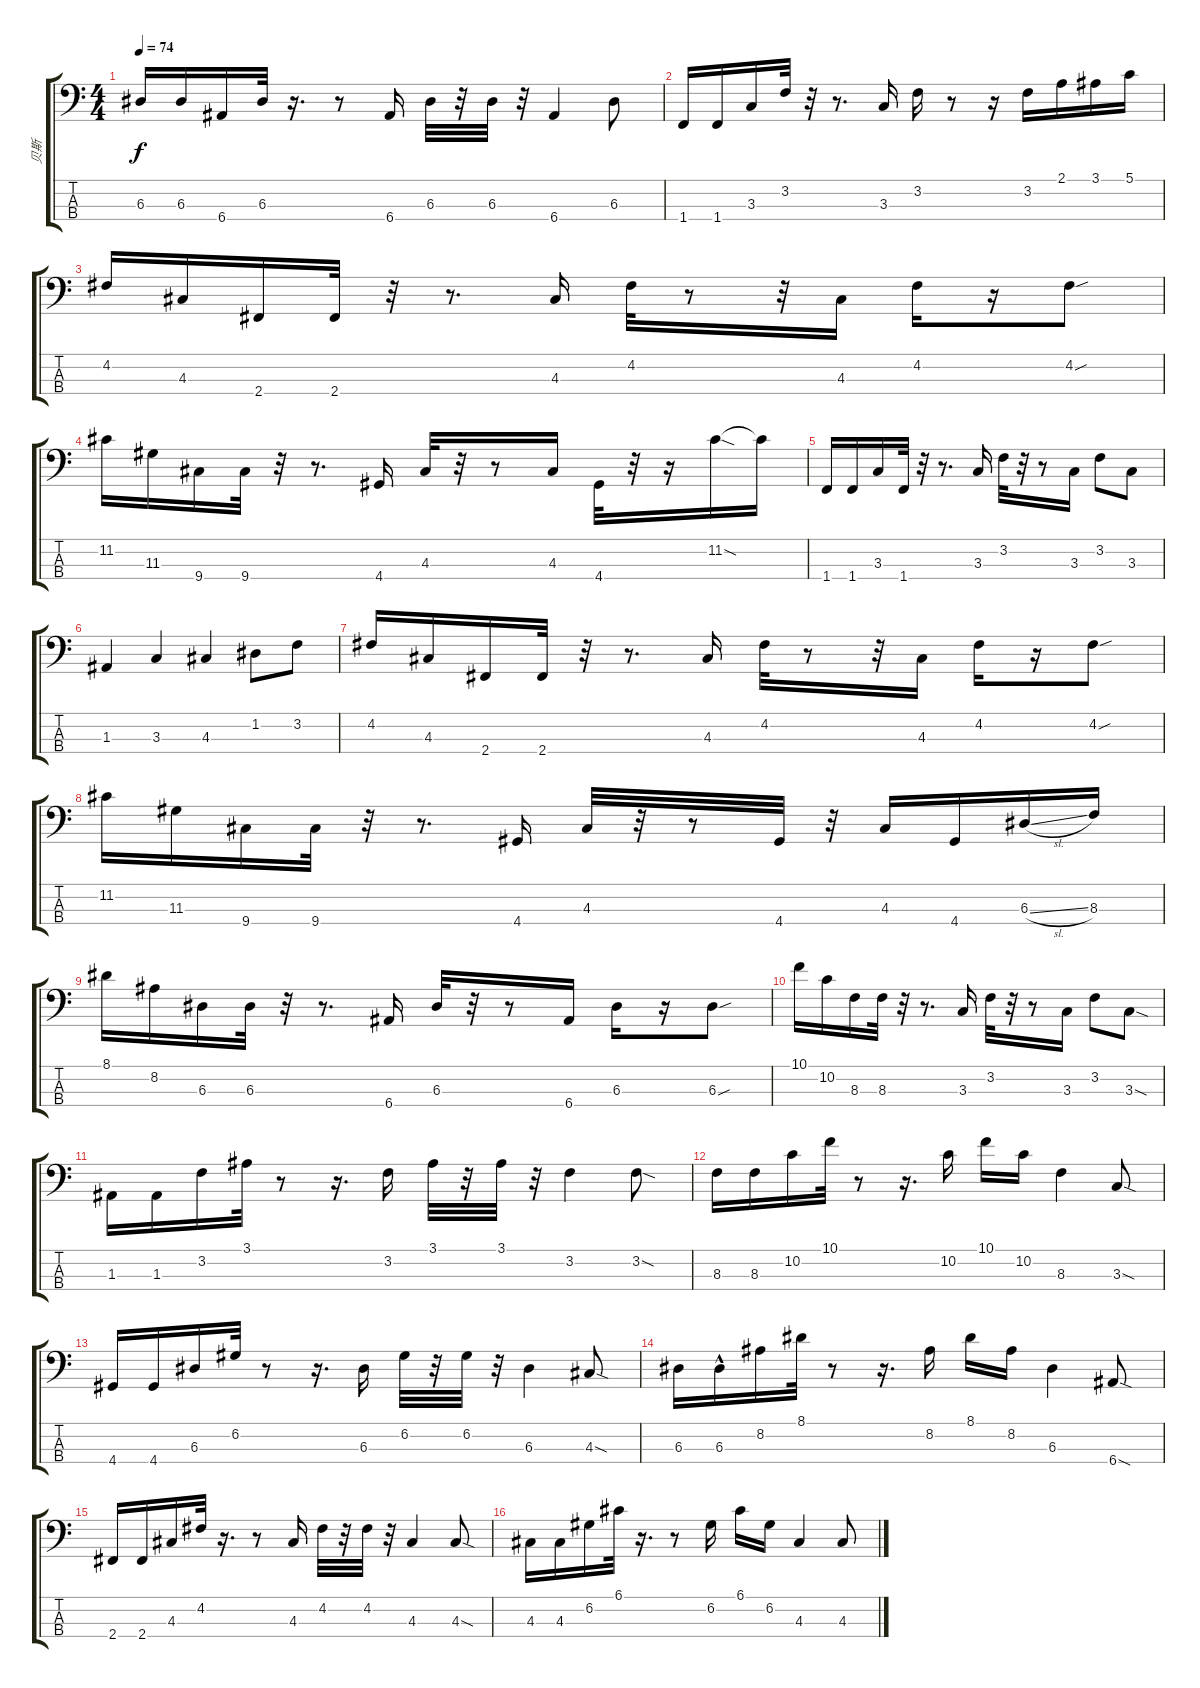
\track ("贝斯" "贝斯") {instrument electricbassfinger}
\staff {score tabs}
\tuning (G2 D2 A1 E1) {hide}
\ts (4 4)
\tempo 74
\clef f4
\ks c
6.3.16{dy f} 6.3.16 6.4.16 6.3.32 r.16{d} r.8 6.4.16 6.3.32 r.32 6.3.32 r.32 6.4.4 6.3.8 |
1.4.16 1.4.16 3.3.16 3.2.32 r.32 r.8{d} 3.3.16 3.2.16 r.8 r.16 3.2.16 2.1.16 3.1.16 5.1.16 |
4.2.16 4.3.16 2.4.16 2.4.32 r.32 r.8{d} 4.3.16 4.2.32 r.8 r.32 4.3.16 4.2.16 r.16 4.2{sou}.8 |
11.2.16 11.3.16 9.4.16 9.4.32 r.32 r.8{d} 4.4.16 4.3.32 r.32 r.8 4.3.16 4.4.32 r.32 r.16 11.2{sod}.16 11.2{t}.16 |
1.4.16 1.4.16 3.3.16 1.4.32 r.32 r.8{d} 3.3.16 3.2.32 r.32 r.8 3.3.16 3.2.8 3.3.8 |
1.3.4 3.3.4 4.3.4 1.2.8 3.2.8 |
4.2.16 4.3.16 2.4.16 2.4.32 r.32 r.8{d} 4.3.16 4.2.32 r.8 r.32 4.3.16 4.2.16 r.16 4.2{sou}.8 |
11.2.16 11.3.16 9.4.16 9.4.32 r.32 r.8{d} 4.4.16 4.3.32 r.32 r.8 4.4.32 r.32 4.3.16 4.4.16 6.3{sl}.16 8.3.16 |
8.1.16 8.2.16 6.3.16 6.3.32 r.32 r.8{d} 6.4.16 6.3.32 r.32 r.8 6.4.16 6.3.16 r.16 6.3{sou}.8 |
10.1.16 10.2.16 8.3.16 8.3.32 r.32 r.8{d} 3.3.16 3.2.32 r.32 r.8 3.3.16 3.2.8 3.3{sod}.8 |
1.3.16 1.3.16 3.2.16 3.1.32 r.8 r.16{d} 3.2.16 3.1.32 r.32 3.1.32 r.32 3.2.4 3.2{sod}.8 |
8.3.16 8.3.16 10.2.16 10.1.32 r.8 r.16{d} 10.2.16 10.1.16 10.2.16 8.3.4 3.3{sod}.8 |
4.4.16 4.4.16 6.3.16 6.2.32 r.8 r.16{d} 6.3.16 6.2.32 r.32 6.2.32 r.32 6.3.4 4.3{sod}.8 |
6.3.16 6.3{hac}.16 8.2.16 8.1.32 r.8 r.16{d} 8.2.16 8.1.16 8.2.16 6.3.4 6.4{sod}.8 |
2.4.16 2.4.16 4.3.16 4.2.32 r.16{d} r.8 4.3.16 4.2.32 r.32 4.2.32 r.32 4.3.4 4.3{sod}.8 |
4.3.16 4.3.16 6.2.16 6.1.32 r.16{d} r.8 6.2.16 6.1.16 6.2.16 4.3.4 4.3.8
